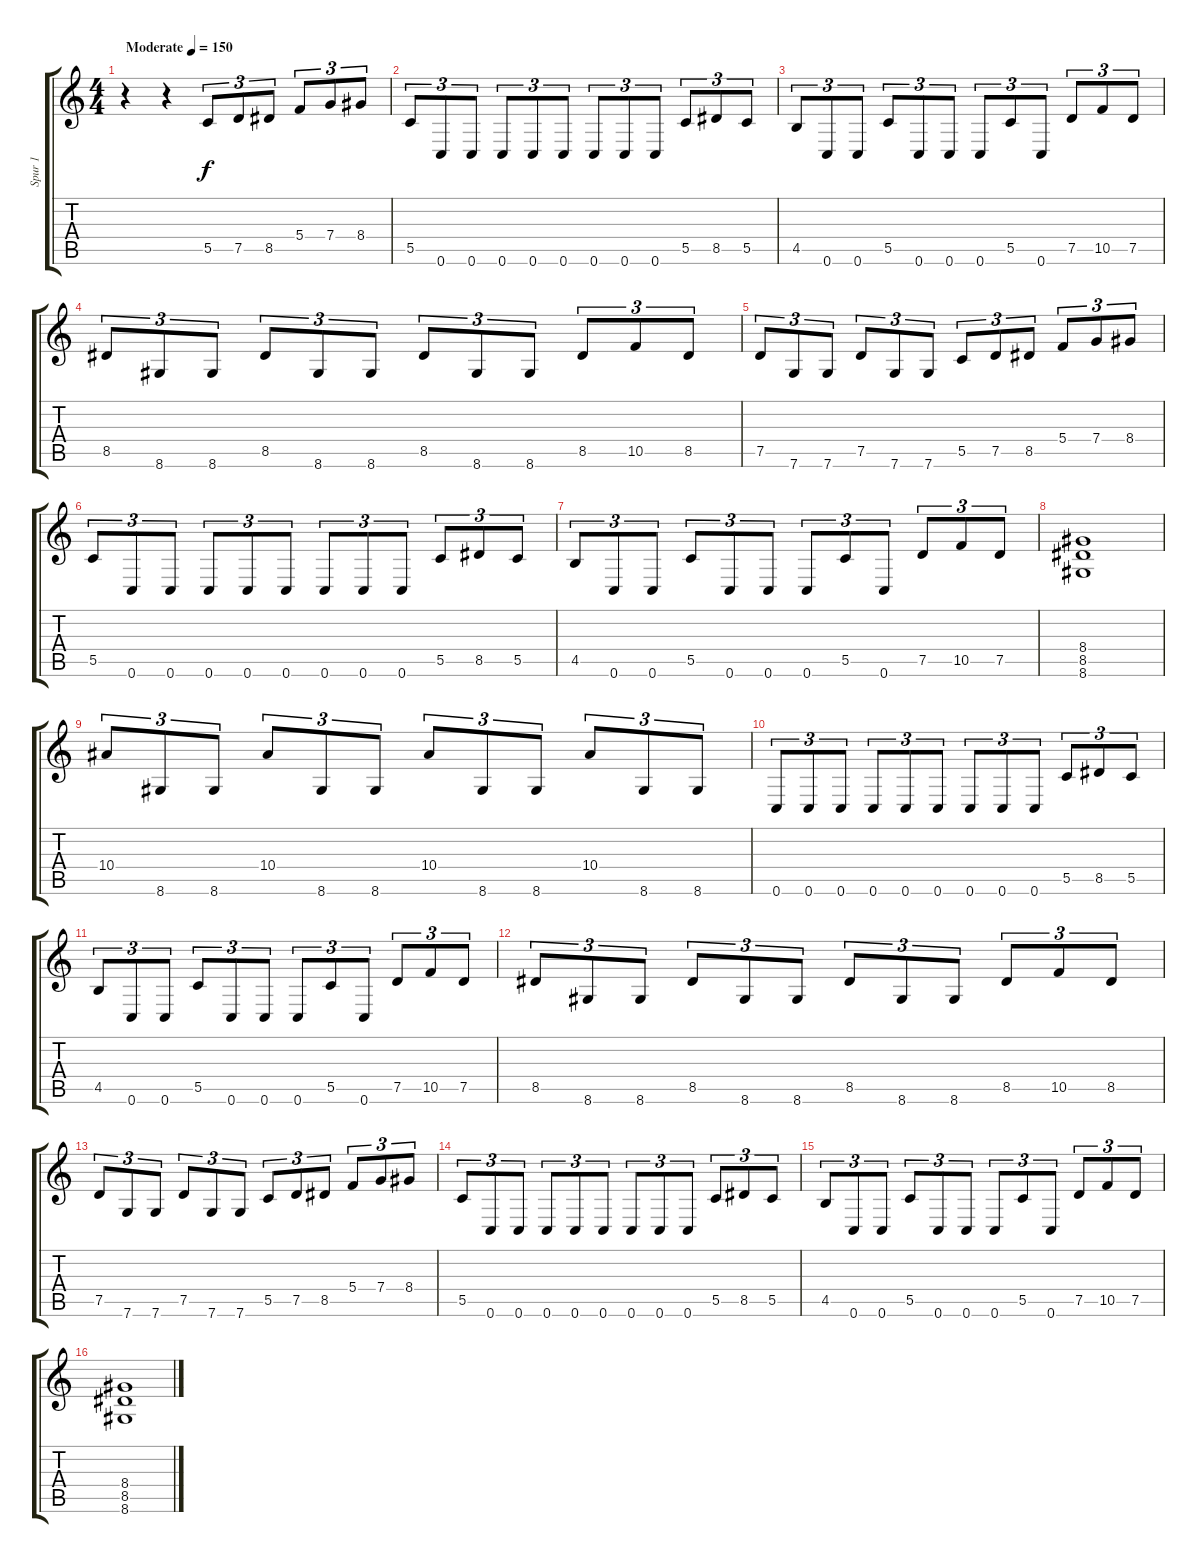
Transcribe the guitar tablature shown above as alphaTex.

\track ("Spur 1" "Spur 1") {instrument distortionguitar}
\staff {score tabs}
\tuning (D4 A3 F3 C3 G2 C2) {hide}
\ts (4 4)
\tempo (150 "Moderate")
\clef g2
\ks c
r.4{dy f instrument distortionguitar} r.4 5.5.8{tu (3 2)} 7.5.8{tu (3 2)} 8.5.8{tu (3 2)} 5.4.8{tu (3 2)} 7.4.8{tu (3 2)} 8.4.8{tu (3 2)} |
5.5.8{tu (3 2)} 0.6.8{tu (3 2)} 0.6.8{tu (3 2)} 0.6.8{tu (3 2)} 0.6.8{tu (3 2)} 0.6.8{tu (3 2)} 0.6.8{tu (3 2)} 0.6.8{tu (3 2)} 0.6.8{tu (3 2)} 5.5.8{tu (3 2)} 8.5.8{tu (3 2)} 5.5.8{tu (3 2)} |
4.5.8{tu (3 2)} 0.6.8{tu (3 2)} 0.6.8{tu (3 2)} 5.5.8{tu (3 2)} 0.6.8{tu (3 2)} 0.6.8{tu (3 2)} 0.6.8{tu (3 2)} 5.5.8{tu (3 2)} 0.6.8{tu (3 2)} 7.5.8{tu (3 2)} 10.5.8{tu (3 2)} 7.5.8{tu (3 2)} |
8.5.8{tu (3 2)} 8.6.8{tu (3 2)} 8.6.8{tu (3 2)} 8.5.8{tu (3 2)} 8.6.8{tu (3 2)} 8.6.8{tu (3 2)} 8.5.8{tu (3 2)} 8.6.8{tu (3 2)} 8.6.8{tu (3 2)} 8.5.8{tu (3 2)} 10.5.8{tu (3 2)} 8.5.8{tu (3 2)} |
7.5.8{tu (3 2)} 7.6.8{tu (3 2)} 7.6.8{tu (3 2)} 7.5.8{tu (3 2)} 7.6.8{tu (3 2)} 7.6.8{tu (3 2)} 5.5.8{tu (3 2)} 7.5.8{tu (3 2)} 8.5.8{tu (3 2)} 5.4.8{tu (3 2)} 7.4.8{tu (3 2)} 8.4.8{tu (3 2)} |
5.5.8{tu (3 2)} 0.6.8{tu (3 2)} 0.6.8{tu (3 2)} 0.6.8{tu (3 2)} 0.6.8{tu (3 2)} 0.6.8{tu (3 2)} 0.6.8{tu (3 2)} 0.6.8{tu (3 2)} 0.6.8{tu (3 2)} 5.5.8{tu (3 2)} 8.5.8{tu (3 2)} 5.5.8{tu (3 2)} |
4.5.8{tu (3 2)} 0.6.8{tu (3 2)} 0.6.8{tu (3 2)} 5.5.8{tu (3 2)} 0.6.8{tu (3 2)} 0.6.8{tu (3 2)} 0.6.8{tu (3 2)} 5.5.8{tu (3 2)} 0.6.8{tu (3 2)} 7.5.8{tu (3 2)} 10.5.8{tu (3 2)} 7.5.8{tu (3 2)} |
(8.4 8.5 8.6).1 |
10.4.8{tu (3 2)} 8.6.8{tu (3 2)} 8.6.8{tu (3 2)} 10.4.8{tu (3 2)} 8.6.8{tu (3 2)} 8.6.8{tu (3 2)} 10.4.8{tu (3 2)} 8.6.8{tu (3 2)} 8.6.8{tu (3 2)} 10.4.8{tu (3 2)} 8.6.8{tu (3 2)} 8.6.8{tu (3 2)} |
0.6.8{tu (3 2)} 0.6.8{tu (3 2)} 0.6.8{tu (3 2)} 0.6.8{tu (3 2)} 0.6.8{tu (3 2)} 0.6.8{tu (3 2)} 0.6.8{tu (3 2)} 0.6.8{tu (3 2)} 0.6.8{tu (3 2)} 5.5.8{tu (3 2)} 8.5.8{tu (3 2)} 5.5.8{tu (3 2)} |
4.5.8{tu (3 2)} 0.6.8{tu (3 2)} 0.6.8{tu (3 2)} 5.5.8{tu (3 2)} 0.6.8{tu (3 2)} 0.6.8{tu (3 2)} 0.6.8{tu (3 2)} 5.5.8{tu (3 2)} 0.6.8{tu (3 2)} 7.5.8{tu (3 2)} 10.5.8{tu (3 2)} 7.5.8{tu (3 2)} |
8.5.8{tu (3 2)} 8.6.8{tu (3 2)} 8.6.8{tu (3 2)} 8.5.8{tu (3 2)} 8.6.8{tu (3 2)} 8.6.8{tu (3 2)} 8.5.8{tu (3 2)} 8.6.8{tu (3 2)} 8.6.8{tu (3 2)} 8.5.8{tu (3 2)} 10.5.8{tu (3 2)} 8.5.8{tu (3 2)} |
7.5.8{tu (3 2)} 7.6.8{tu (3 2)} 7.6.8{tu (3 2)} 7.5.8{tu (3 2)} 7.6.8{tu (3 2)} 7.6.8{tu (3 2)} 5.5.8{tu (3 2)} 7.5.8{tu (3 2)} 8.5.8{tu (3 2)} 5.4.8{tu (3 2)} 7.4.8{tu (3 2)} 8.4.8{tu (3 2)} |
5.5.8{tu (3 2)} 0.6.8{tu (3 2)} 0.6.8{tu (3 2)} 0.6.8{tu (3 2)} 0.6.8{tu (3 2)} 0.6.8{tu (3 2)} 0.6.8{tu (3 2)} 0.6.8{tu (3 2)} 0.6.8{tu (3 2)} 5.5.8{tu (3 2)} 8.5.8{tu (3 2)} 5.5.8{tu (3 2)} |
4.5.8{tu (3 2)} 0.6.8{tu (3 2)} 0.6.8{tu (3 2)} 5.5.8{tu (3 2)} 0.6.8{tu (3 2)} 0.6.8{tu (3 2)} 0.6.8{tu (3 2)} 5.5.8{tu (3 2)} 0.6.8{tu (3 2)} 7.5.8{tu (3 2)} 10.5.8{tu (3 2)} 7.5.8{tu (3 2)} |
(8.4 8.5 8.6).1
